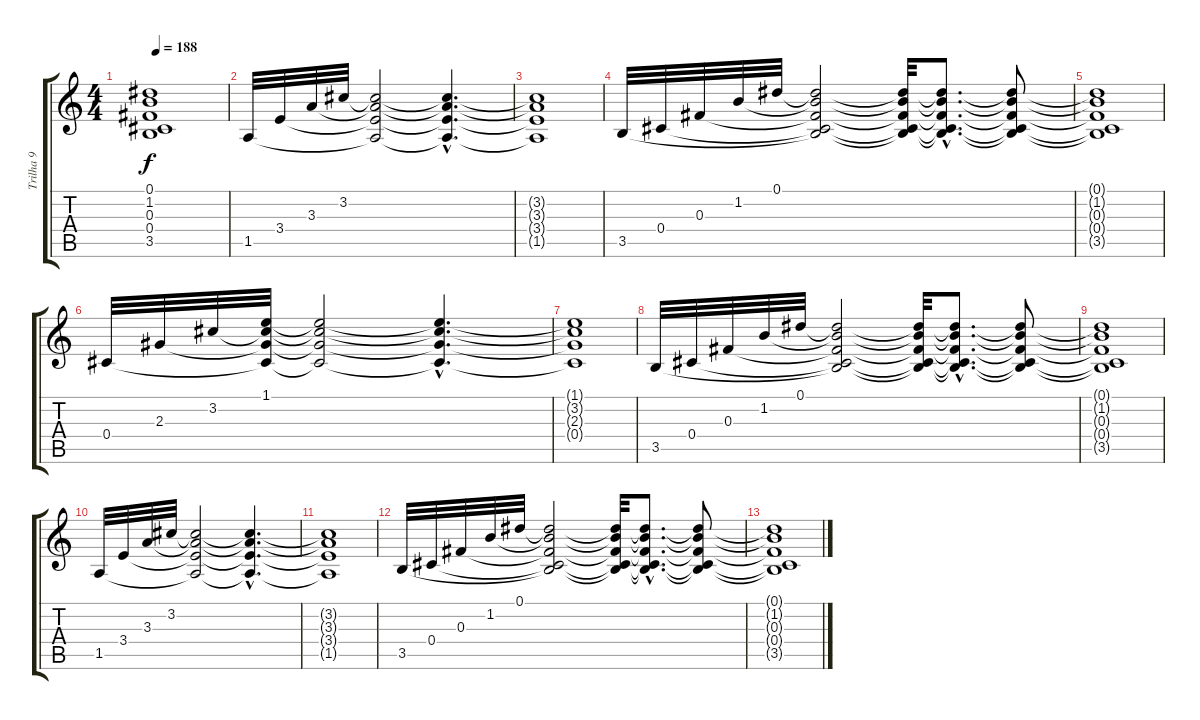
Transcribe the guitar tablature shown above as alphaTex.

\track ("Trilha 9" "Trilha 9") {instrument electricguitarclean}
\staff {score tabs}
\tuning (Eb4 Bb3 Gb3 Db3 Ab2 Eb2) {hide}
\ts (4 4)
\tempo 188
\clef g2
\ks c
(0.1{t} 1.2{t} 0.3{t} 0.4{t} 3.5{t}).1{dy f} |
1.5.32 3.4.32 3.3.32 3.2.32 (3.2{t} 3.3{t} 3.4{t} 1.5{t}).2 (3.2{hac t} 3.3{hac t} 3.4{hac t} 1.5{hac t}).4{d} |
(3.2{t} 3.3{t} 3.4{t} 1.5{t}).1 |
3.5.32 0.4.32 0.3.32 1.2.32 0.1.32 (0.1{t} 1.2{t} 0.3{t} 0.4{t} 3.5{t}).2 (0.1{t} 1.2{t} 0.3{t} 0.4{t} 3.5{t}).32 (0.1{hac t} 1.2{hac t} 0.3{hac t} 0.4{hac t} 3.5{hac t}).8{d} (0.1{t} 1.2{t} 0.3{t} 0.4{t} 3.5{t}).8 |
(0.1{t} 1.2{t} 0.3{t} 0.4{t} 3.5{t}).1 |
0.4.32 2.3.32 3.2.32 (1.1 3.2{t} 2.3{t} 0.4{t}).32 (1.1{t} 3.2{t} 2.3{t} 0.4{t}).2 (1.1{hac t} 3.2{hac t} 2.3{hac t} 0.4{hac t}).4{d} |
(1.1{t} 3.2{t} 2.3{t} 0.4{t}).1 |
3.5.32 0.4.32 0.3.32 1.2.32 0.1.32 (0.1{t} 1.2{t} 0.3{t} 0.4{t} 3.5{t}).2 (0.1{t} 1.2{t} 0.3{t} 0.4{t} 3.5{t}).32 (0.1{hac t} 1.2{hac t} 0.3{hac t} 0.4{hac t} 3.5{hac t}).8{d} (0.1{t} 1.2{t} 0.3{t} 0.4{t} 3.5{t}).8 |
(0.1{t} 1.2{t} 0.3{t} 0.4{t} 3.5{t}).1 |
1.5.32 3.4.32 3.3.32 3.2.32 (3.2{t} 3.3{t} 3.4{t} 1.5{t}).2 (3.2{hac t} 3.3{hac t} 3.4{hac t} 1.5{hac t}).4{d} |
(3.2{t} 3.3{t} 3.4{t} 1.5{t}).1 |
3.5.32 0.4.32 0.3.32 1.2.32 0.1.32 (0.1{t} 1.2{t} 0.3{t} 0.4{t} 3.5{t}).2 (0.1{t} 1.2{t} 0.3{t} 0.4{t} 3.5{t}).32 (0.1{hac t} 1.2{hac t} 0.3{hac t} 0.4{hac t} 3.5{hac t}).8{d} (0.1{t} 1.2{t} 0.3{t} 0.4{t} 3.5{t}).8 |
(0.1{t} 1.2{t} 0.3{t} 0.4{t} 3.5{t}).1
